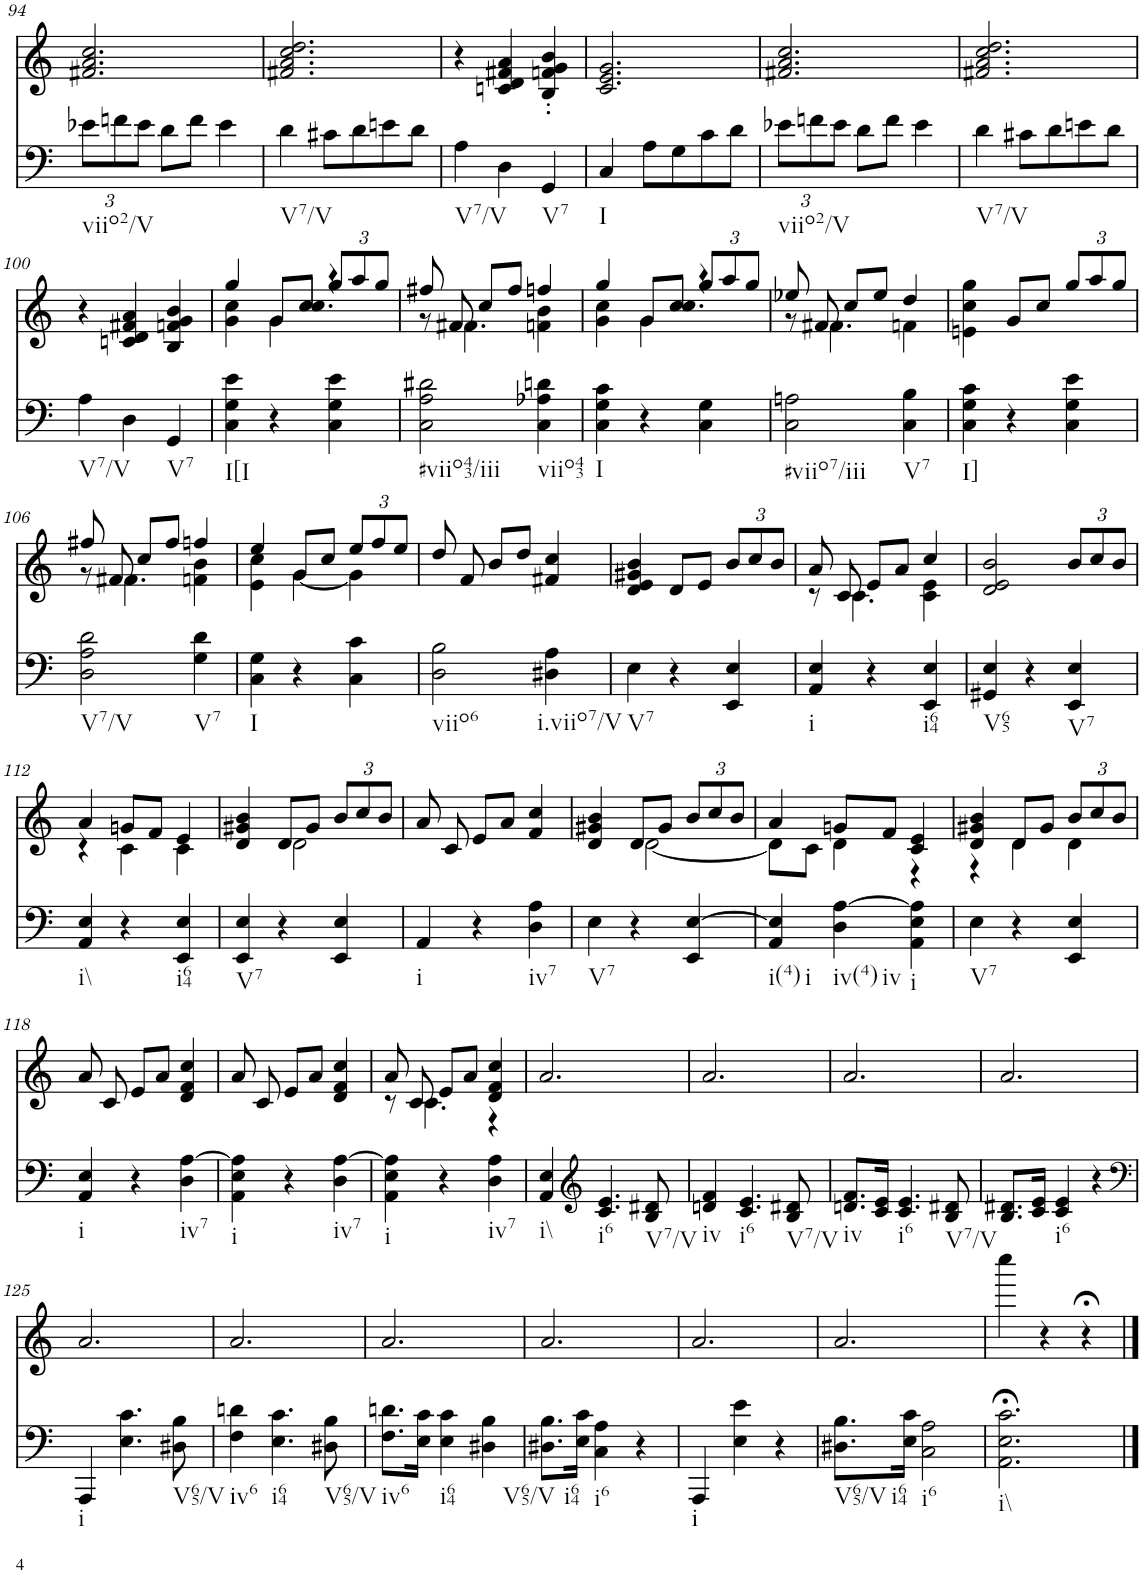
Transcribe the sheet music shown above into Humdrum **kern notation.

**kern	**kern
*part2	*part1
*staff2	*staff1
*I"Piano	*I"Piano
*I'Pno	*I'Pno
!!LO:PB:g=z
*clefF4	*clefG2
*k[]	*k[]
*M3/4	*M3/4
*Xbrackettup	*
=94	=94
!LO:TX:b:t=viio2/V	!
12e-X\L	2.f#X/ 2.a/ 2.cc/
12fn\	.
12e-\J	.
8d\L	.
8f\J	.
4e-\	.
=95	=95
!LO:TX:b:t=V7/V	!
4d\	2.f#X/ 2.a/ 2.cc/ 2.dd/
8c#X\L	.
8d\	.
8en\	.
8d\J	.
=96	=96
!LO:TX:b:t=V7/V	!
4A\	4r
4D\	4cn/ 4d/ 4f#X/ 4a/
!LO:TX:b:t=V7	!
4GG/	4B/' 4fn/' 4g/' 4b/'
=97	=97
!LO:TX:b:t=I	!
4C/	2.c/ 2.e/ 2.g/
8A\L	.
8G\	.
8c\	.
8d\J	.
=98	=98
!LO:TX:b:t=viio2/V	!
12e-X\L	2.f#X/ 2.a/ 2.cc/
12fn\	.
12e-\J	.
8d\L	.
8f\J	.
4e-\	.
=99	=99
!LO:TX:b:t=V7/V	!
4d\	2.f#X/ 2.a/ 2.cc/ 2.dd/
8c#X\L	.
8d\	.
8en\	.
8d\J	.
!!LO:LB:g=z
=100	=100
!LO:TX:b:t=V7/V	!
4A\	4r
4D\	4cn/ 4d/ 4f#X/ 4a/
!LO:TX:b:t=V7	!
4GG/	4B/ 4fn/ 4g/ 4b/
=101	=101
*	*^
*	*	*^
!LO:TX:b:t=I[I	!	!	!
4C\ 4G\ 4e\	4gg/	4g\ 4cc\	4.ryy
4r	8g/L	4g\	.
.	8cc/J	.	4.cc/
*	*Xbrackettup	*	*
4C\ 4G\ 4e\	12gg/L	4r	.
.	12aa/	.	.
.	12gg/J	.	.
*	*	*v	*v
=102	=102	=102
!LO:TX:b:t=#viio43/iii	!	!
2C\ 2A\ 2d#X\	8ff#X/	8r
.	8f#X/	4.f#\
.	8cc/L	.
.	8ff#/J	.
!LO:TX:b:t=viio43	!	!
4C\ 4A-X\ 4dn\	4ffn/	4fn\ 4b\
=103	=103	=103
*	*	*^
!LO:TX:b:t=I	!	!	!
4C\ 4G\ 4c\	4gg/	4g\ 4cc\	4.ryy
4r	8g/L	4g\	.
.	8cc/J	.	4.cc/
4C\ 4G\	12gg/L	4r	.
.	12aa/	.	.
.	12gg/J	.	.
*	*	*v	*v
=104	=104	=104
!LO:TX:b:t=#viio7/iii	!	!
2C\ 2An\	8ee-X/	8r
.	8f#X/	4.f#\
.	8cc/L	.
.	8ee-/J	.
!LO:TX:b:t=V7	!	!
4C\ 4B\	4dd/	4fn\
=105	=105	=105
!LO:TX:b:t=I]	!	!
*	*v	*v
4C\ 4G\ 4c\	4en\ 4cc\ 4gg\
4r	8g/L
.	8cc/J
4C\ 4G\ 4e\	12gg/L
.	12aa/
.	12gg/J
!!LO:LB:g=z
=106	=106
*	*^
!LO:TX:b:t=V7/V	!	!
2D\ 2A\ 2d\	8ff#X/	8r
.	8f#X/	4.f#\
.	8cc/L	.
.	8ff#/J	.
!LO:TX:b:t=V7	!	!
4G\ 4d\	4ffn/	4fn\ 4b\
=107	=107	=107
!LO:TX:b:t=I	!	!
4C\ 4G\	4ee/	4e\ 4cc\
4r	8g/L	[4g\
.	8cc/J	.
4C\ 4c\	12ee/L	4g\]
.	12ff/	.
.	12ee/J	.
*	*v	*v
=108	=108
!LO:TX:b:t=viio6	!
2D\ 2B\	8dd/
.	8f/
.	8b/L
.	8dd/J
!LO:TX:b:t=i.viio7/V	!
4D#X\ 4A\	4f#X/ 4cc/
=109	=109
!LO:TX:b:t=V7	!
4E\	4d/ 4e/ 4g#X/ 4b/
4r	8d/L
.	8e/J
4EE/ 4E/	12b/L
.	12cc/
.	12b/J
=110	=110
*	*^
!LO:TX:b:t=i	!	!
4AA/ 4E/	8a/	8r
.	8c/	4.c\
4r	8e/L	.
.	8a/J	.
!LO:TX:b:t=i64	!	!
4EE/ 4E/	4cc/	4c\ 4e\
=111	=111	=111
!LO:TX:b:t=V65	!	!
*	*v	*v
4GG#X/ 4E/	2d/ 2e/ 2b/
4r	.
!LO:TX:b:t=V7	!
4EE/ 4E/	12b/L
.	12cc/
.	12b/J
!!LO:LB:g=z
=112	=112
*	*^
!LO:TX:b:t=i\\	!	!
4AA/ 4E/	4a/	4r
4r	8gn/L	4c\
.	8f/J	.
!LO:TX:b:t=i64	!	!
4EE/ 4E/	4e/	4c\
=113	=113	=113
!LO:TX:b:t=V7	!	!
4EE/ 4E/	4d/ 4g#X/ 4b/	4ryy
4r	8d/L	2d\
.	8g#/J	.
4EE/ 4E/	12b/L	.
.	12cc/	.
.	12b/J	.
*	*v	*v
=114	=114
!LO:TX:b:t=i	!
4AA/	8a/
.	8c/
4r	8e/L
.	8a/J
!LO:TX:b:t=iv7	!
4D\ 4A\	4f/ 4cc/
=115	=115
*	*^
!LO:TX:b:t=V7	!	!
4E\	4d/ 4g#X/ 4b/	4ryy
4r	8d/L	[2d\
.	8g#/J	.
4EE/ [4E/	12b/L	.
.	12cc/	.
.	12b/J	.
=116	=116	=116
!LO:TX:b:t=i(4)	!	!
!LO:TX:b:t=i	!	!
4AA/ 4E/]	4a/	8d\L]
.	.	8c\J
!LO:TX:b:t=iv(4)	!	!
!LO:TX:b:t=iv	!	!
4D\ [4A\	8gn/L	4d\
.	8f/J	.
!LO:TX:b:t=i	!	!
4AA\ 4E\ 4A\]	4c/ 4e/	4r
=117	=117	=117
!LO:TX:b:t=V7	!	!
4E\	4d/ 4g#X/ 4b/	4r
4r	8d/L	4d\
.	8g#/J	.
4EE/ 4E/	12b/L	4d\
.	12cc/	.
.	12b/J	.
*	*v	*v
!!LO:LB:g=z
=118	=118
!LO:TX:b:t=i	!
4AA/ 4E/	8a/
.	8c/
4r	8e/L
.	8a/J
!LO:TX:b:t=iv7	!
4D\ [4A\	4d/ 4f/ 4cc/
=119	=119
!LO:TX:b:t=i	!
4AA\ 4E\ 4A\]	8a/
.	8c/
4r	8e/L
.	8a/J
!LO:TX:b:t=iv7	!
4D\ [4A\	4d/ 4f/ 4cc/
=120	=120
*	*^
!LO:TX:b:t=i	!	!
4AA\ 4E\ 4A\]	8a/	8r
.	8c/	4.c\
4r	8e/L	.
.	8a/J	.
!LO:TX:b:t=iv7	!	!
4D\ 4A\	4d/ 4f/ 4cc/	4r
=121	=121	=121
!LO:TX:b:t=i\\	!	!
*	*v	*v
4AA/ 4E/	2.a/
*clefG2	*
!LO:TX:b:t=i6	!
4.c/ 4.e/	.
!LO:TX:b:t=V7/V	!
8B/ 8d#X/	.
=122	=122
!LO:TX:b:t=iv	!
4dn/ 4f/	2.a/
!LO:TX:b:t=i6	!
4.c/ 4.e/	.
!LO:TX:b:t=V7/V	!
8B/ 8d#X/	.
=123	=123
!LO:TX:b:t=iv	!
8.dn/ 8.f/L	2.a/
16c/ 16e/Jk	.
!LO:TX:b:t=i6	!
4.c/ 4.e/	.
!LO:TX:b:t=V7/V	!
8B/ 8d#X/	.
=124	=124
8.B/ 8.d#X/L	2.a/
16c/ 16e/Jk	.
!LO:TX:b:t=i6	!
4c/ 4e/	.
4r	.
!!LO:LB:g=z
=125	=125
*clefF4	*
!LO:TX:b:t=i	!
4AAA/	2.a/
4.E\ 4.c\	.
!LO:TX:b:t=V65/V	!
8D#X\ 8B\	.
=126	=126
!LO:TX:b:t=iv6	!
4F\ 4dn\	2.a/
!LO:TX:b:t=i64	!
4.E\ 4.c\	.
!LO:TX:b:t=V65/V	!
8D#X\ 8B\	.
=127	=127
!LO:TX:b:t=iv6	!
8.F\ 8.dn\L	2.a/
16E\ 16c\Jk	.
!LO:TX:b:t=i64	!
4E\ 4c\	.
!LO:TX:b:t=V65/V	!
4D#X\ 4B\	.
=128	=128
!LO:TX:b:t=i64	!
8.D#X\ 8.B\L	2.a/
16E\ 16c\Jk	.
!LO:TX:b:t=i6	!
4C\ 4A\	.
4r	.
=129	=129
!LO:TX:b:t=i	!
4AAA/	2.a/
4E\ 4e\	.
4r	.
=130	=130
!LO:TX:b:t=V65/V	!
!LO:TX:b:t=i64	!
8.D#X\ 8.B\L	2.a/
16E\ 16c\Jk	.
!LO:TX:b:t=i6	!
2C\ 2A\	.
=131	=131
!LO:TX:b:t=i\\	!
2.AA\;< 2.E\;< 2.c\;<	4cccc\
.	4r
.	4r;<
==	==
*-	*-
